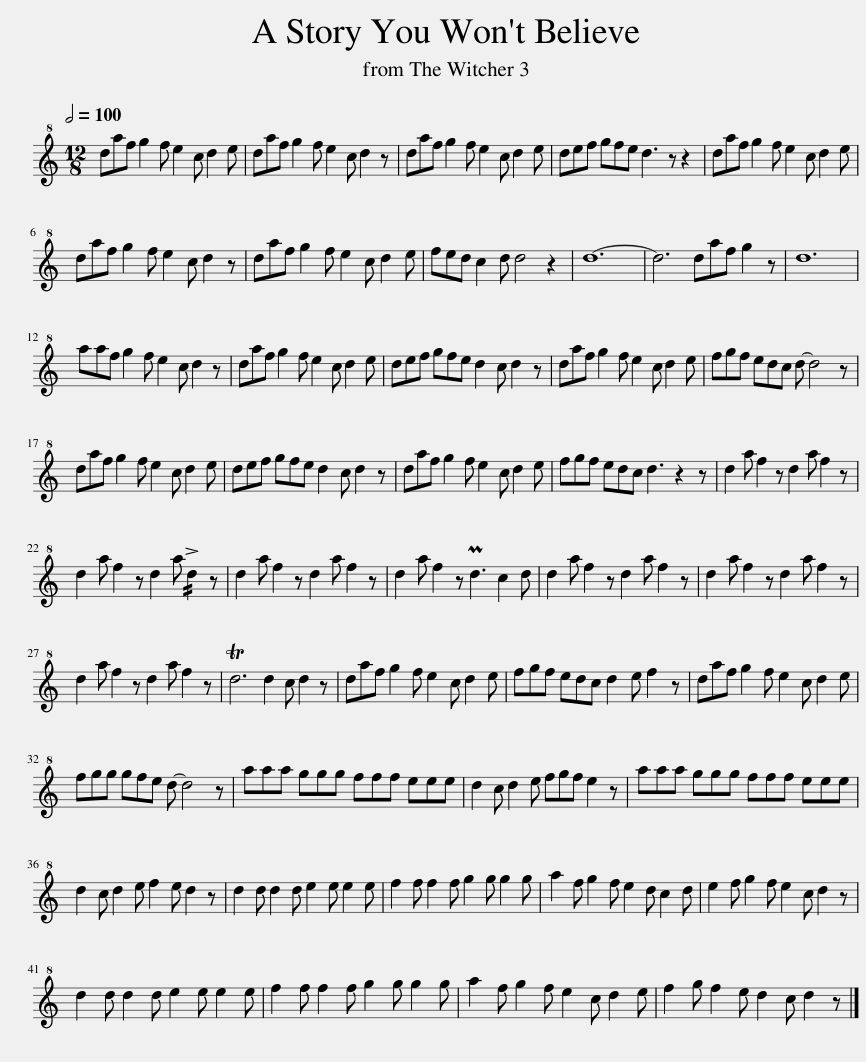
X:1
L:1/8
Q:1/2=100
M:12/8
I:linebreak $
K:C
V:1 treble+8
V:1
 daf g2 f e2 c d2 e | daf g2 f e2 c d2 z | daf g2 f e2 c d2 e | def gfe d3 z z2 | daf g2 f e2 c d2 e |$ %5
 daf g2 f e2 c d2 z | daf g2 f e2 c d2 e | fed c2 d d4 z2 | d12- | d6 daf g2 z | %10
 d12 |$ aaf g2 f e2 c d2 z | daf g2 f e2 c d2 e | def gfe d2 c d2 z | daf g2 f e2 c d2 e | %15
 fgf edc d- d4 z |$ daf g2 f e2 c d2 e | def gfe d2 c d2 z | daf g2 f e2 c d2 e | fgf edc d3 z2 z | %20
 d2 a f2 z d2 a f2 z |$ d2 a f2 z d2 a !//!!>!d2 z | d2 a f2 z d2 a f2 z | d2 a f2 z Pd3 c2 d | d2 a f2 z d2 a f2 z | %25
 d2 a f2 z d2 a f2 z |$ d2 a f2 z d2 a f2 z | Td6 d2 c d2 z | daf g2 f e2 c d2 e | fgf edc d2 e f2 z | %30
 daf g2 f e2 c d2 e |$ fgg gfe d- d4 z | aaa ggg fff eee | d2 c d2 e fgf e2 z | aaa ggg fff eee |$ %35
 d2 c d2 e f2 e d2 z | d2 d d2 d e2 e e2 e | f2 f f2 f g2 g g2 g | a2 f g2 f e2 d c2 d | e2 f g2 f e2 c d2 z |$ %40
 d2 d d2 d e2 e e2 e | f2 f f2 f g2 g g2 g | a2 f g2 f e2 c d2 e | f2 g f2 e d2 c d2 z |] %44
